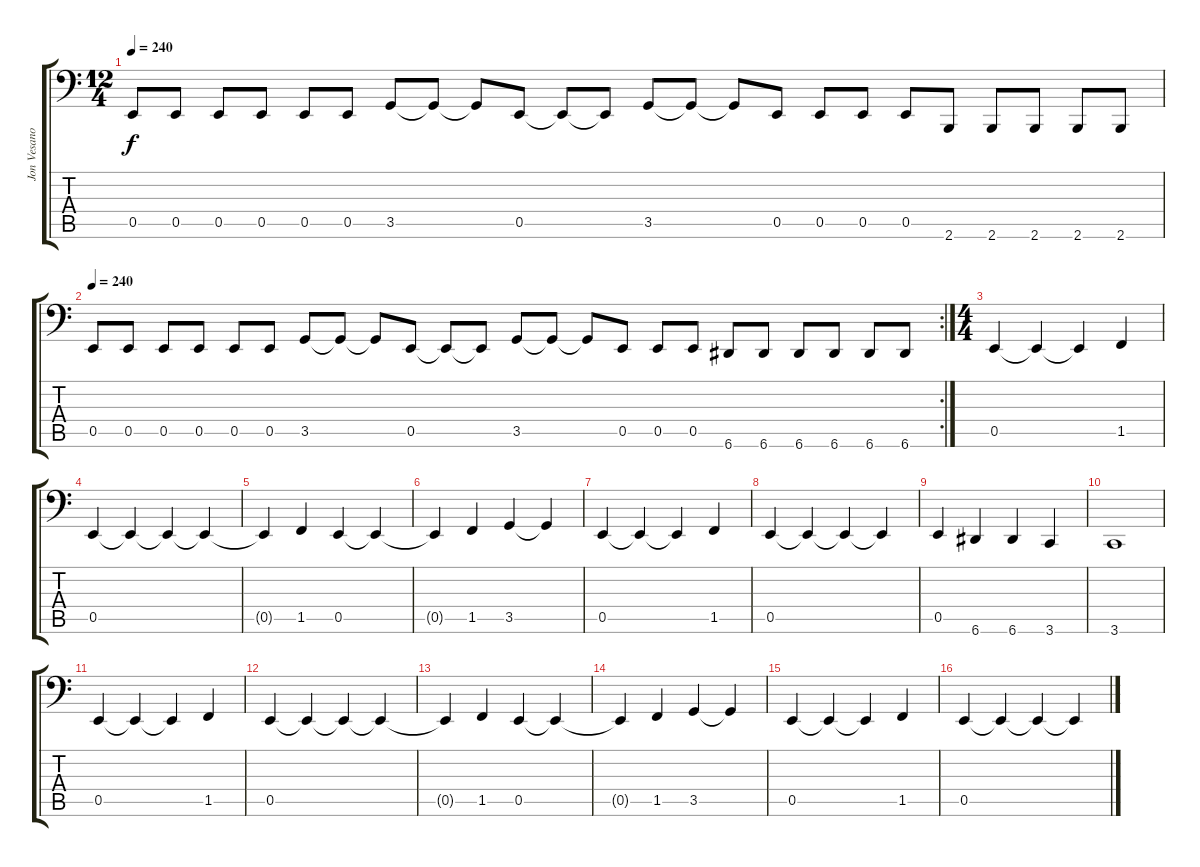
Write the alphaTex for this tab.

\track ("Jon Vesano" "Jon Vesano") {instrument electricbasspick}
\staff {score tabs}
\tuning (B2 Gb2 D2 A1 E1 A0) {hide}
\ts (12 4)
\tempo 240
\clef f4
\ks c
0.5.8{dy f} 0.5.8 0.5.8 0.5.8 0.5.8 0.5.8 3.5.8 3.5{t}.8 3.5{t}.8 0.5.8 0.5{t}.8 0.5{t}.8 3.5.8 3.5{t}.8 3.5{t}.8 0.5.8 0.5.8 0.5.8 0.5.8 2.6.8 2.6.8 2.6.8 2.6.8 2.6.8 |
\rc 2
\tempo 240
0.5.8 0.5.8 0.5.8 0.5.8 0.5.8 0.5.8 3.5.8 3.5{t}.8 3.5{t}.8 0.5.8 0.5{t}.8 0.5{t}.8 3.5.8 3.5{t}.8 3.5{t}.8 0.5.8 0.5.8 0.5.8 6.6.8 6.6.8 6.6.8 6.6.8 6.6.8 6.6.8 |
\ts (4 4)
0.5.4 0.5{t}.4 0.5{t}.4 1.5.4 |
0.5.4 0.5{t}.4 0.5{t}.4 0.5{t}.4 |
0.5{t}.4 1.5.4 0.5.4 0.5{t}.4 |
0.5{t}.4 1.5.4 3.5.4 3.5{t}.4 |
0.5.4 0.5{t}.4 0.5{t}.4 1.5.4 |
0.5.4 0.5{t}.4 0.5{t}.4 0.5{t}.4 |
0.5.4 6.6.4 6.6.4 3.6.4 |
3.6.1 |
0.5.4 0.5{t}.4 0.5{t}.4 1.5.4 |
0.5.4 0.5{t}.4 0.5{t}.4 0.5{t}.4 |
0.5{t}.4 1.5.4 0.5.4 0.5{t}.4 |
0.5{t}.4 1.5.4 3.5.4 3.5{t}.4 |
0.5.4 0.5{t}.4 0.5{t}.4 1.5.4 |
0.5.4 0.5{t}.4 0.5{t}.4 0.5{t}.4
